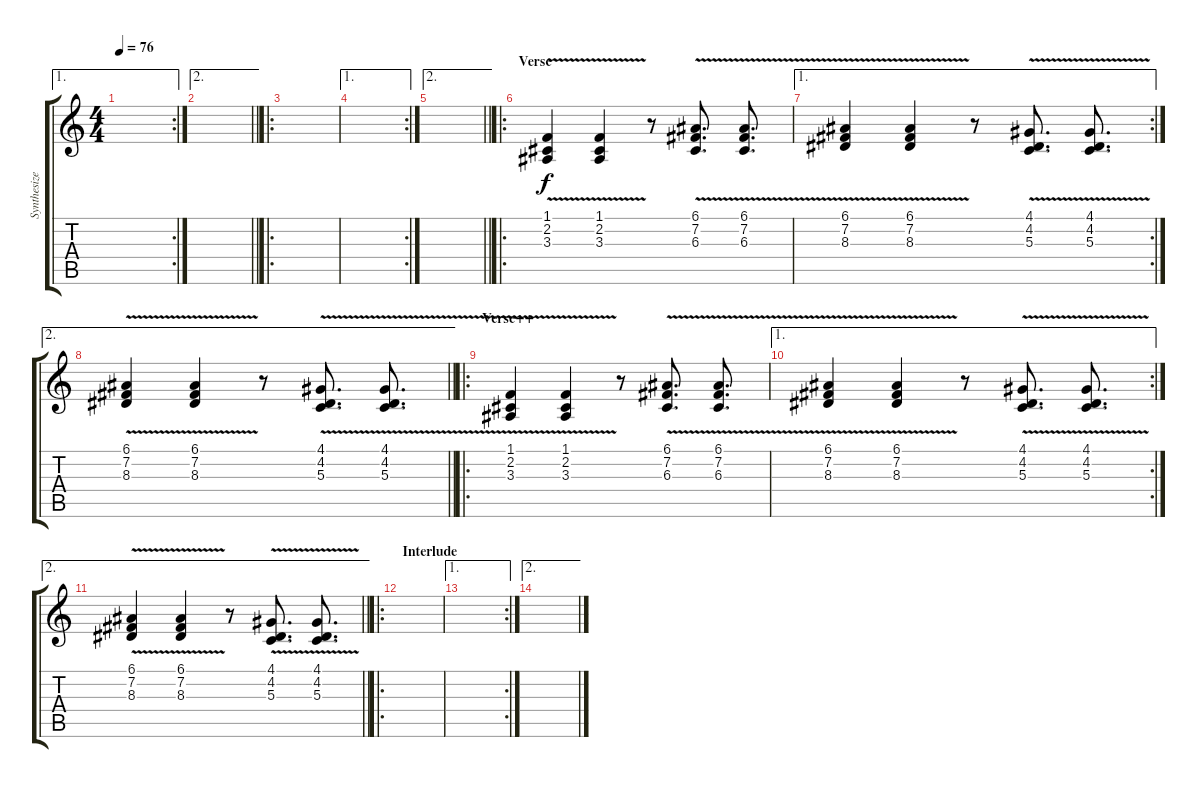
\track ("Synthesizer" "Synthesize") {instrument rockorgan}
\staff {score tabs}
\tuning (E4 B3 G3 D3 A2 E2) {hide}
\ae 1
\rc 2
\ts (4 4)
\tempo 76
\clef g2
\ks c
|
\ae 2
\barLineRight lightlight
|
\ro
|
\ae 1
\rc 2
|
\ae 2
\barLineRight lightlight
|
\ro
\section ("" "Verse")
(1.1 2.2 3.3{v}).4 (1.1 2.2 3.3{v}).4 r.8 (6.1 7.2 6.3{v}).8{d} (6.1 7.2 6.3{v}).8{d} |
\ae 1
\rc 2
(6.1 7.2 8.3{v}).4 (6.1 7.2 8.3{v}).4 r.8 (4.1 4.2 5.3{v}).8{d} (4.1 4.2 5.3{v}).8{d} |
\ae 2
\barLineRight lightlight
(6.1 7.2 8.3{v}).4 (6.1 7.2 8.3{v}).4 r.8 (4.1 4.2 5.3{v}).8{d} (4.1 4.2 5.3{v}).8{d} |
\ro
\section ("" "Verse++")
(1.1 2.2 3.3{v}).4 (1.1 2.2 3.3{v}).4 r.8 (6.1 7.2 6.3{v}).8{d} (6.1 7.2 6.3{v}).8{d} |
\ae 1
\rc 2
(6.1 7.2 8.3{v}).4 (6.1 7.2 8.3{v}).4 r.8 (4.1 4.2 5.3{v}).8{d} (4.1 4.2 5.3{v}).8{d} |
\ae 2
\barLineRight lightlight
(6.1 7.2 8.3{v}).4 (6.1 7.2 8.3{v}).4 r.8 (4.1 4.2 5.3{v}).8{d} (4.1 4.2 5.3{v}).8{d} |
\ro
\section ("" "Interlude")
|
\ae 1
\rc 2
|
\ae 2
